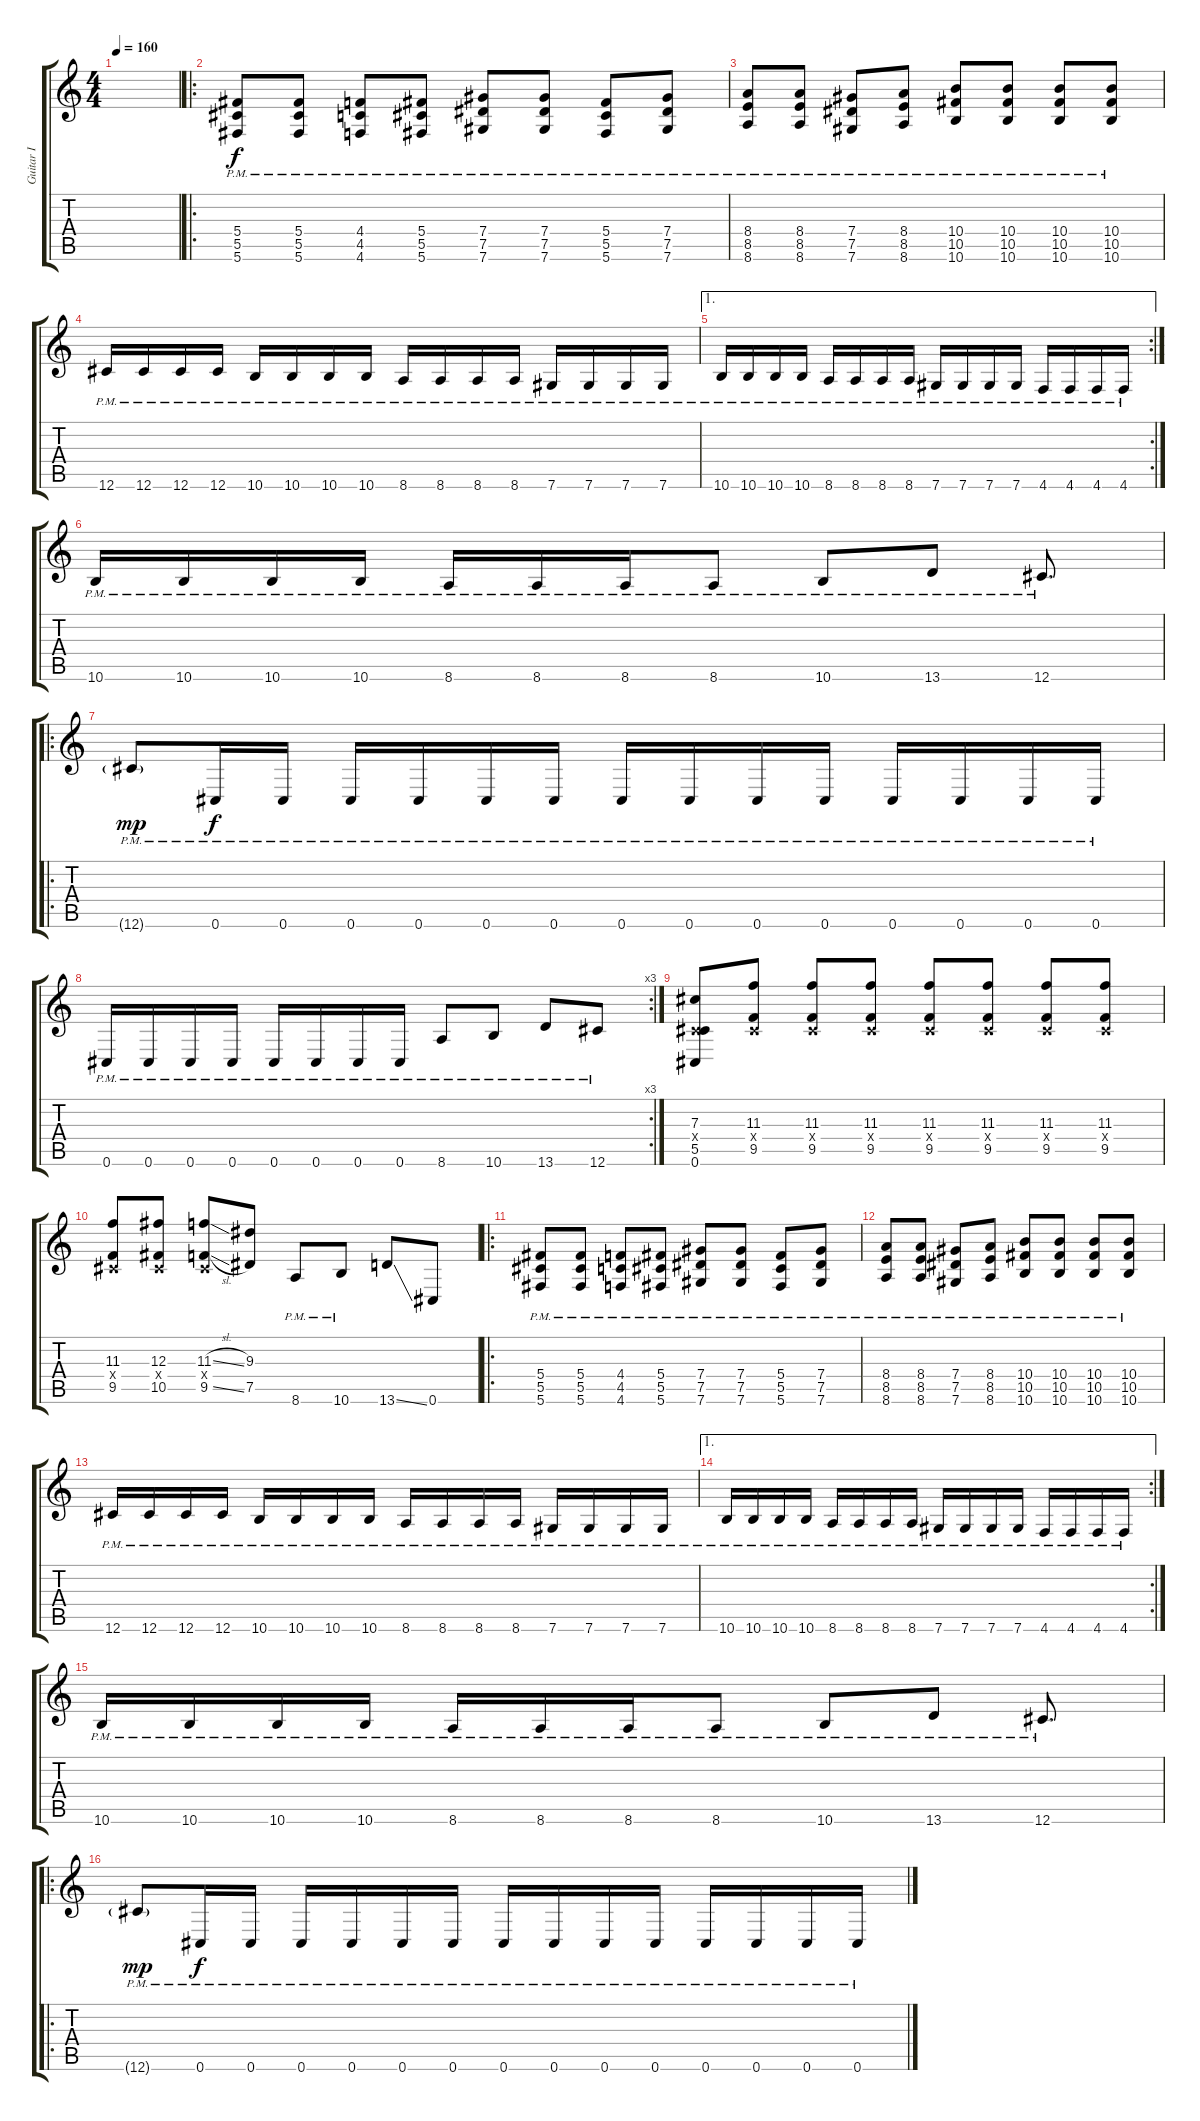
\track ("Guitar I" "Guitar I") {instrument distortionguitar}
\staff {score tabs}
\tuning (Eb4 Bb3 Gb3 Db3 Ab2 Db2) {hide}
\ts (4 4)
\tempo 160
\clef g2
\ks c
|
\ro
(5.4{pm} 5.5{pm} 5.6{pm}).8 (5.4{pm} 5.5{pm} 5.6{pm}).8 (4.4{pm} 4.5{pm} 4.6{pm}).8 (5.4{pm} 5.5{pm} 5.6{pm}).8 (7.4{pm} 7.5{pm} 7.6{pm}).8 (7.4{pm} 7.5{pm} 7.6{pm}).8 (5.4{pm} 5.5{pm} 5.6{pm}).8 (7.4{pm} 7.5{pm} 7.6{pm}).8 |
(8.4{pm} 8.5{pm} 8.6{pm}).8 (8.4{pm} 8.5{pm} 8.6{pm}).8 (7.4{pm} 7.5{pm} 7.6{pm}).8 (8.4{pm} 8.5{pm} 8.6{pm}).8 (10.4{pm} 10.5{pm} 10.6{pm}).8 (10.4{pm} 10.5{pm} 10.6{pm}).8 (10.4{pm} 10.5{pm} 10.6{pm}).8 (10.4{pm} 10.5{pm} 10.6{pm}).8 |
12.6{pm}.16 12.6{pm}.16 12.6{pm}.16 12.6{pm}.16 10.6{pm}.16 10.6{pm}.16 10.6{pm}.16 10.6{pm}.16 8.6{pm}.16 8.6{pm}.16 8.6{pm}.16 8.6{pm}.16 7.6{pm}.16 7.6{pm}.16 7.6{pm}.16 7.6{pm}.16 |
\ae 1
\rc 2
10.6{pm}.16 10.6{pm}.16 10.6{pm}.16 10.6{pm}.16 8.6{pm}.16 8.6{pm}.16 8.6{pm}.16 8.6{pm}.16 7.6{pm}.16 7.6{pm}.16 7.6{pm}.16 7.6{pm}.16 4.6{pm}.16 4.6{pm}.16 4.6{pm}.16 4.6{pm}.16 |
10.6{pm}.16 10.6{pm}.16 10.6{pm}.16 10.6{pm}.16 8.6{pm}.16 8.6{pm}.16 8.6{pm}.16 8.6{pm}.8 10.6{pm}.8 13.6{pm}.8 12.6{pm}.8{d} |
\ro
12.6{g pm}.8{dy mp} 0.6{pm}.16{dy f} 0.6{pm}.16 0.6{pm}.16 0.6{pm}.16 0.6{pm}.16 0.6{pm}.16 0.6{pm}.16 0.6{pm}.16 0.6{pm}.16 0.6{pm}.16 0.6{pm}.16 0.6{pm}.16 0.6{pm}.16 0.6{pm}.16 |
\rc 3
0.6{pm}.16 0.6{pm}.16 0.6{pm}.16 0.6{pm}.16 0.6{pm}.16 0.6{pm}.16 0.6{pm}.16 0.6{pm}.16 8.6{pm}.8 10.6{pm}.8 13.6{pm}.8 12.6{pm}.8 |
(7.3 0.4{x} 5.5 0.6).8 (11.3 0.4{x} 9.5).8 (11.3 0.4{x} 9.5).8 (11.3 0.4{x} 9.5).8 (11.3 0.4{x} 9.5).8 (11.3 0.4{x} 9.5).8 (11.3 0.4{x} 9.5).8 (11.3 0.4{x} 9.5).8 |
(11.3 0.4{x} 9.5).8 (12.3 0.4{x} 10.5).8 (11.3{sl} 0.4{x} 9.5{sl}).8 (9.3 7.5).8 8.6{pm}.8 10.6{pm}.8 13.6{ss}.8 0.6.8 |
\ro
(5.4{pm} 5.5{pm} 5.6{pm}).8 (5.4{pm} 5.5{pm} 5.6{pm}).8 (4.4{pm} 4.5{pm} 4.6{pm}).8 (5.4{pm} 5.5{pm} 5.6{pm}).8 (7.4{pm} 7.5{pm} 7.6{pm}).8 (7.4{pm} 7.5{pm} 7.6{pm}).8 (5.4{pm} 5.5{pm} 5.6{pm}).8 (7.4{pm} 7.5{pm} 7.6{pm}).8 |
(8.4{pm} 8.5{pm} 8.6{pm}).8 (8.4{pm} 8.5{pm} 8.6{pm}).8 (7.4{pm} 7.5{pm} 7.6{pm}).8 (8.4{pm} 8.5{pm} 8.6{pm}).8 (10.4{pm} 10.5{pm} 10.6{pm}).8 (10.4{pm} 10.5{pm} 10.6{pm}).8 (10.4{pm} 10.5{pm} 10.6{pm}).8 (10.4{pm} 10.5{pm} 10.6{pm}).8 |
12.6{pm}.16 12.6{pm}.16 12.6{pm}.16 12.6{pm}.16 10.6{pm}.16 10.6{pm}.16 10.6{pm}.16 10.6{pm}.16 8.6{pm}.16 8.6{pm}.16 8.6{pm}.16 8.6{pm}.16 7.6{pm}.16 7.6{pm}.16 7.6{pm}.16 7.6{pm}.16 |
\ae 1
\rc 2
10.6{pm}.16 10.6{pm}.16 10.6{pm}.16 10.6{pm}.16 8.6{pm}.16 8.6{pm}.16 8.6{pm}.16 8.6{pm}.16 7.6{pm}.16 7.6{pm}.16 7.6{pm}.16 7.6{pm}.16 4.6{pm}.16 4.6{pm}.16 4.6{pm}.16 4.6{pm}.16 |
10.6{pm}.16 10.6{pm}.16 10.6{pm}.16 10.6{pm}.16 8.6{pm}.16 8.6{pm}.16 8.6{pm}.16 8.6{pm}.8 10.6{pm}.8 13.6{pm}.8 12.6{pm}.8{d} |
\ro
12.6{g pm}.8{dy mp} 0.6{pm}.16{dy f} 0.6{pm}.16 0.6{pm}.16 0.6{pm}.16 0.6{pm}.16 0.6{pm}.16 0.6{pm}.16 0.6{pm}.16 0.6{pm}.16 0.6{pm}.16 0.6{pm}.16 0.6{pm}.16 0.6{pm}.16 0.6{pm}.16
